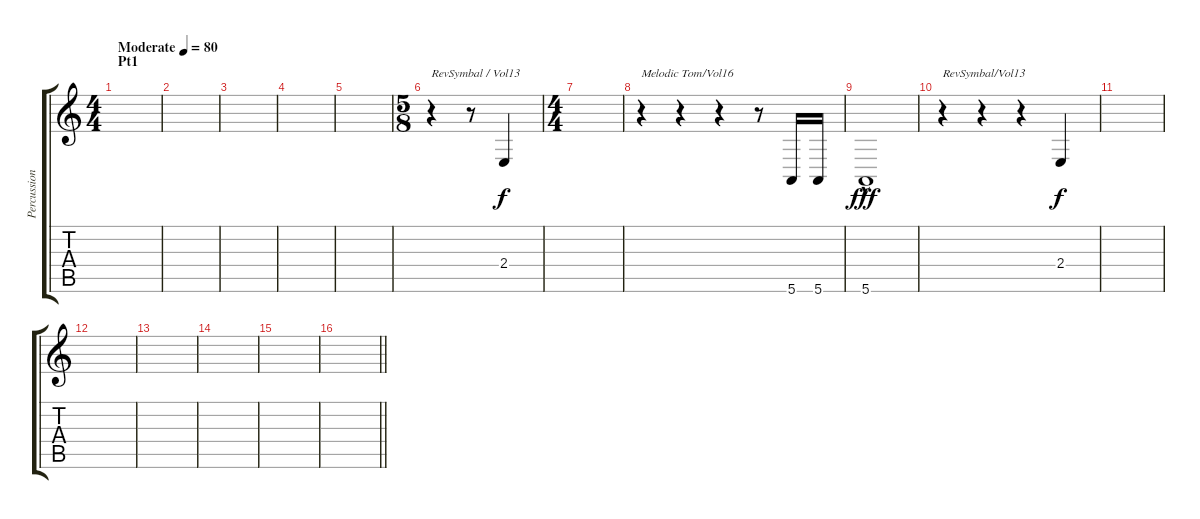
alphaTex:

\track ("Percussions&Vocals" "Percussion") {instrument lead6voice}
\staff {score tabs}
\tuning (E4 B3 G3 D3 A2 E2) {hide}
\ts (4 4)
\section ("" "Pt1")
\tempo (80 "Moderate")
\clef g2
\ks c
|
|
|
|
|
\ts (5 8)
r.4{txt "RevSymbal / Vol13" volume 13 instrument reversecymbal} r.8 2.4.4 |
\ts (4 4)
|
r.4{txt "Melodic Tom/Vol16" volume 16 instrument melodictom} r.4 r.4 r.8 5.6.16 5.6.16 |
5.6{hac}.1{dy fff} |
r.4{txt "RevSymbal/Vol13" volume 13 instrument reversecymbal} r.4 r.4 2.4.4{dy f} |
|
|
|
|
|
\barLineRight lightlight
